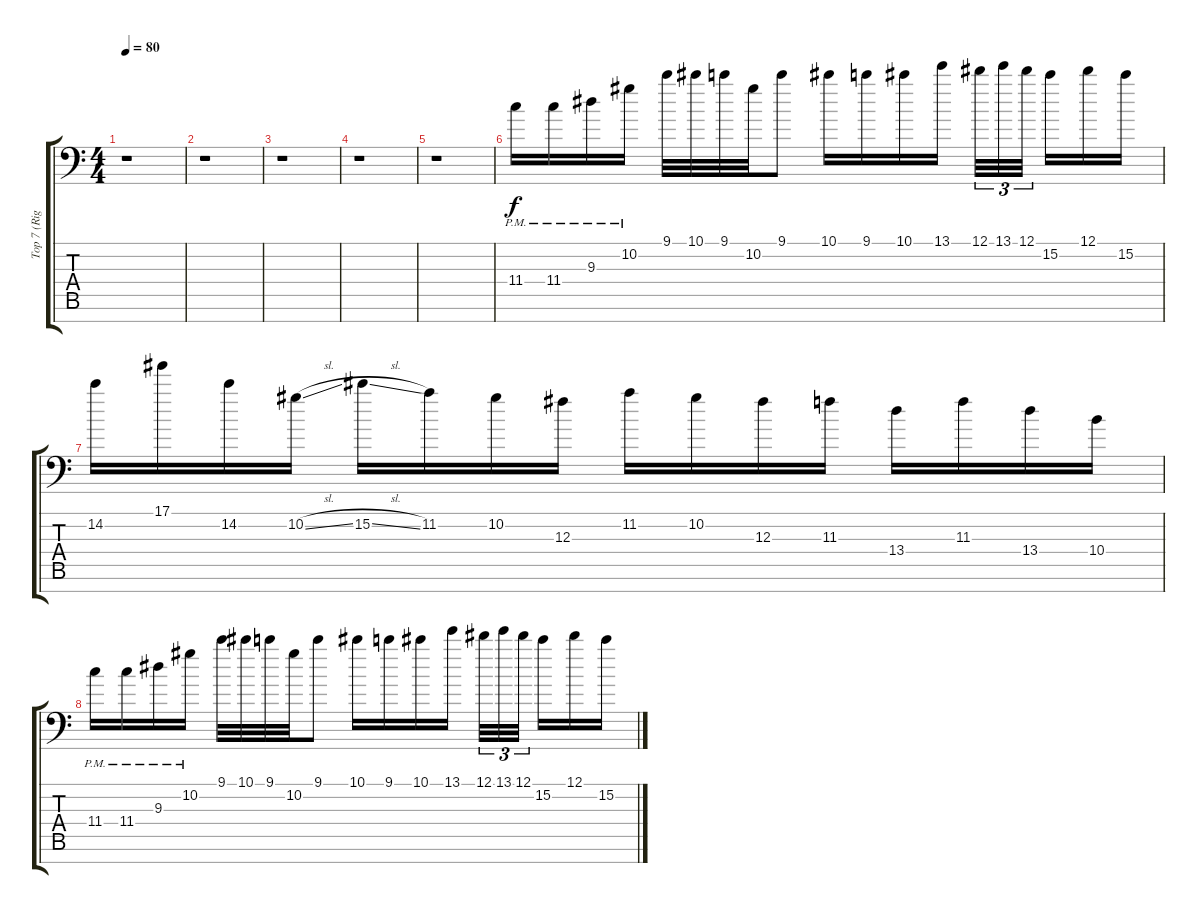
\track ("Top 7 (Right Channel)" "Top 7 (Rig") {instrument overdrivenguitar}
\staff {score tabs}
\tuning (Eb4 Bb3 Gb3 Db3 Ab2 Eb2 Bb1) {hide}
\ts (4 4)
\tempo 80
\clef f4
\ks c
r.1{dy f} |
r.1 |
r.1 |
r.1 |
r.1 |
11.4{pm}.16 11.4{pm}.16 9.3{pm}.16 10.2{pm}.16 9.1.32 10.1.32 9.1.32 10.2.32 9.1.8 10.1.16 9.1.16 10.1.16 13.1.16 12.1.32{tu (3 2)} 13.1.32{tu (3 2)} 12.1.32{tu (3 2)} 15.2.16 12.1.16 15.2.16 |
14.2.16 17.1.16 14.2.16 10.2{sl}.16 15.2{sl}.16 11.2.16 10.2.16 12.3.16 11.2.16 10.2.16 12.3.16 11.3.16 13.4.16 11.3.16 13.4.16 10.4.16 |
11.4{pm}.16 11.4{pm}.16 9.3{pm}.16 10.2{pm}.16 9.1.32 10.1.32 9.1.32 10.2.32 9.1.8 10.1.16 9.1.16 10.1.16 13.1.16 12.1.32{tu (3 2)} 13.1.32{tu (3 2)} 12.1.32{tu (3 2)} 15.2.16 12.1.16 15.2.16
